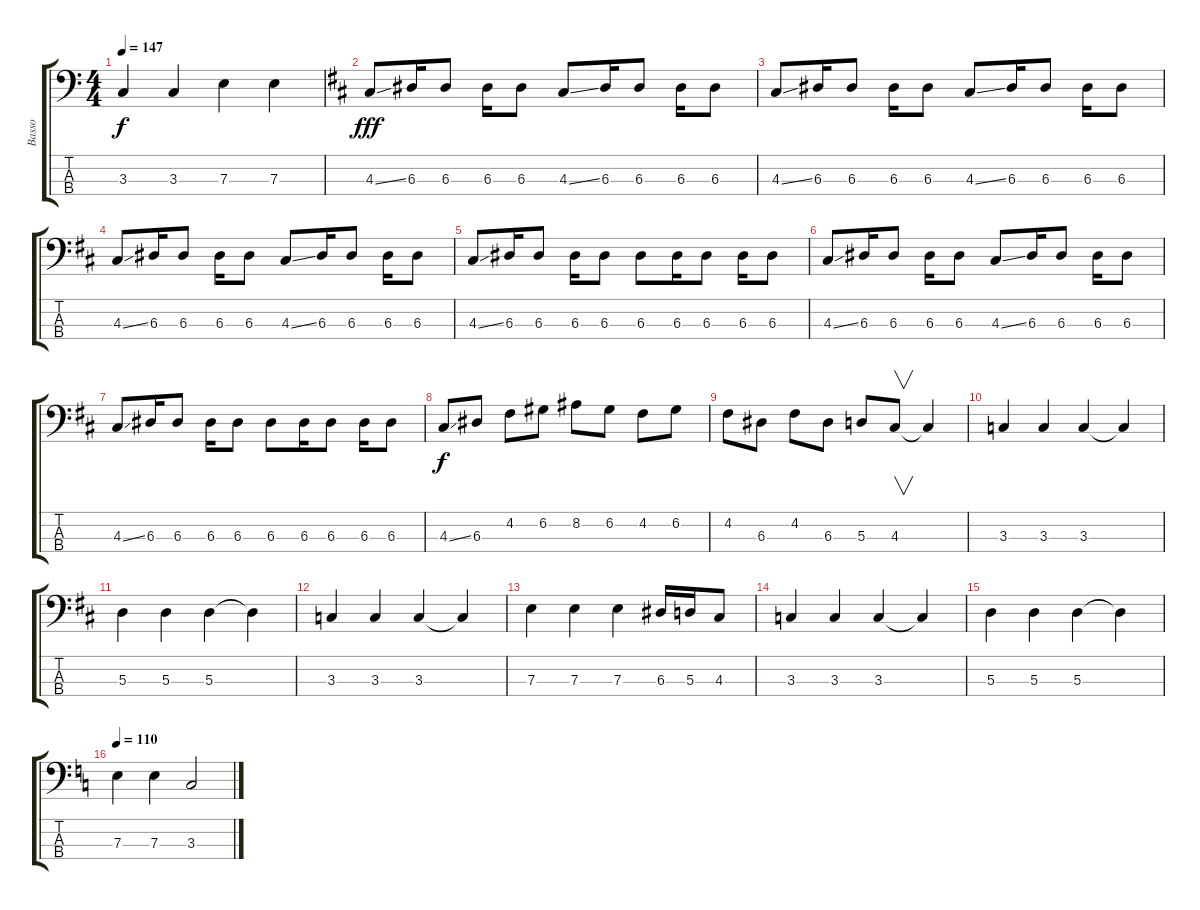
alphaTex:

\track ("Basso" "Basso") {instrument electricbasspick}
\staff {score tabs}
\tuning (G2 D2 A1 E1) {hide}
\ts (4 4)
\tempo 147
\clef f4
\ks c
3.3.4{dy f} 3.3.4 7.3.4 7.3.4 |
\ks d
4.3{ss}.8{dy fff} 6.3.16 6.3.8 6.3.16 6.3.8 4.3{ss}.8 6.3.16 6.3.8 6.3.16 6.3.8 |
4.3{ss}.8 6.3.16 6.3.8 6.3.16 6.3.8 4.3{ss}.8 6.3.16 6.3.8 6.3.16 6.3.8 |
4.3{ss}.8 6.3.16 6.3.8 6.3.16 6.3.8 4.3{ss}.8 6.3.16 6.3.8 6.3.16 6.3.8 |
4.3{ss}.8 6.3.16 6.3.8 6.3.16 6.3.8 6.3.8 6.3.16 6.3.8 6.3.16 6.3.8 |
4.3{ss}.8 6.3.16 6.3.8 6.3.16 6.3.8 4.3{ss}.8 6.3.16 6.3.8 6.3.16 6.3.8 |
4.3{ss}.8 6.3.16 6.3.8 6.3.16 6.3.8 6.3.8 6.3.16 6.3.8 6.3.16 6.3.8 |
4.3{ss}.8{dy f} 6.3.8 4.2.8 6.2.8 8.2.8 6.2.8 4.2.8 6.2.8 |
4.2.8 6.3.8 4.2.8 6.3.8 5.3.8 4.3.8{v} 4.3{t}.4 |
3.3.4 3.3.4 3.3.4 3.3{t}.4 |
5.3.4 5.3.4 5.3.4 5.3{t}.4 |
3.3.4 3.3.4 3.3.4 3.3{t}.4 |
7.3.4 7.3.4 7.3.4 6.3.16 5.3.16 4.3.8 |
3.3.4 3.3.4 3.3.4 3.3{t}.4 |
5.3.4 5.3.4 5.3.4 5.3{t}.4 |
\tempo 110
\ks c
7.3.4 7.3.4 3.3.2
